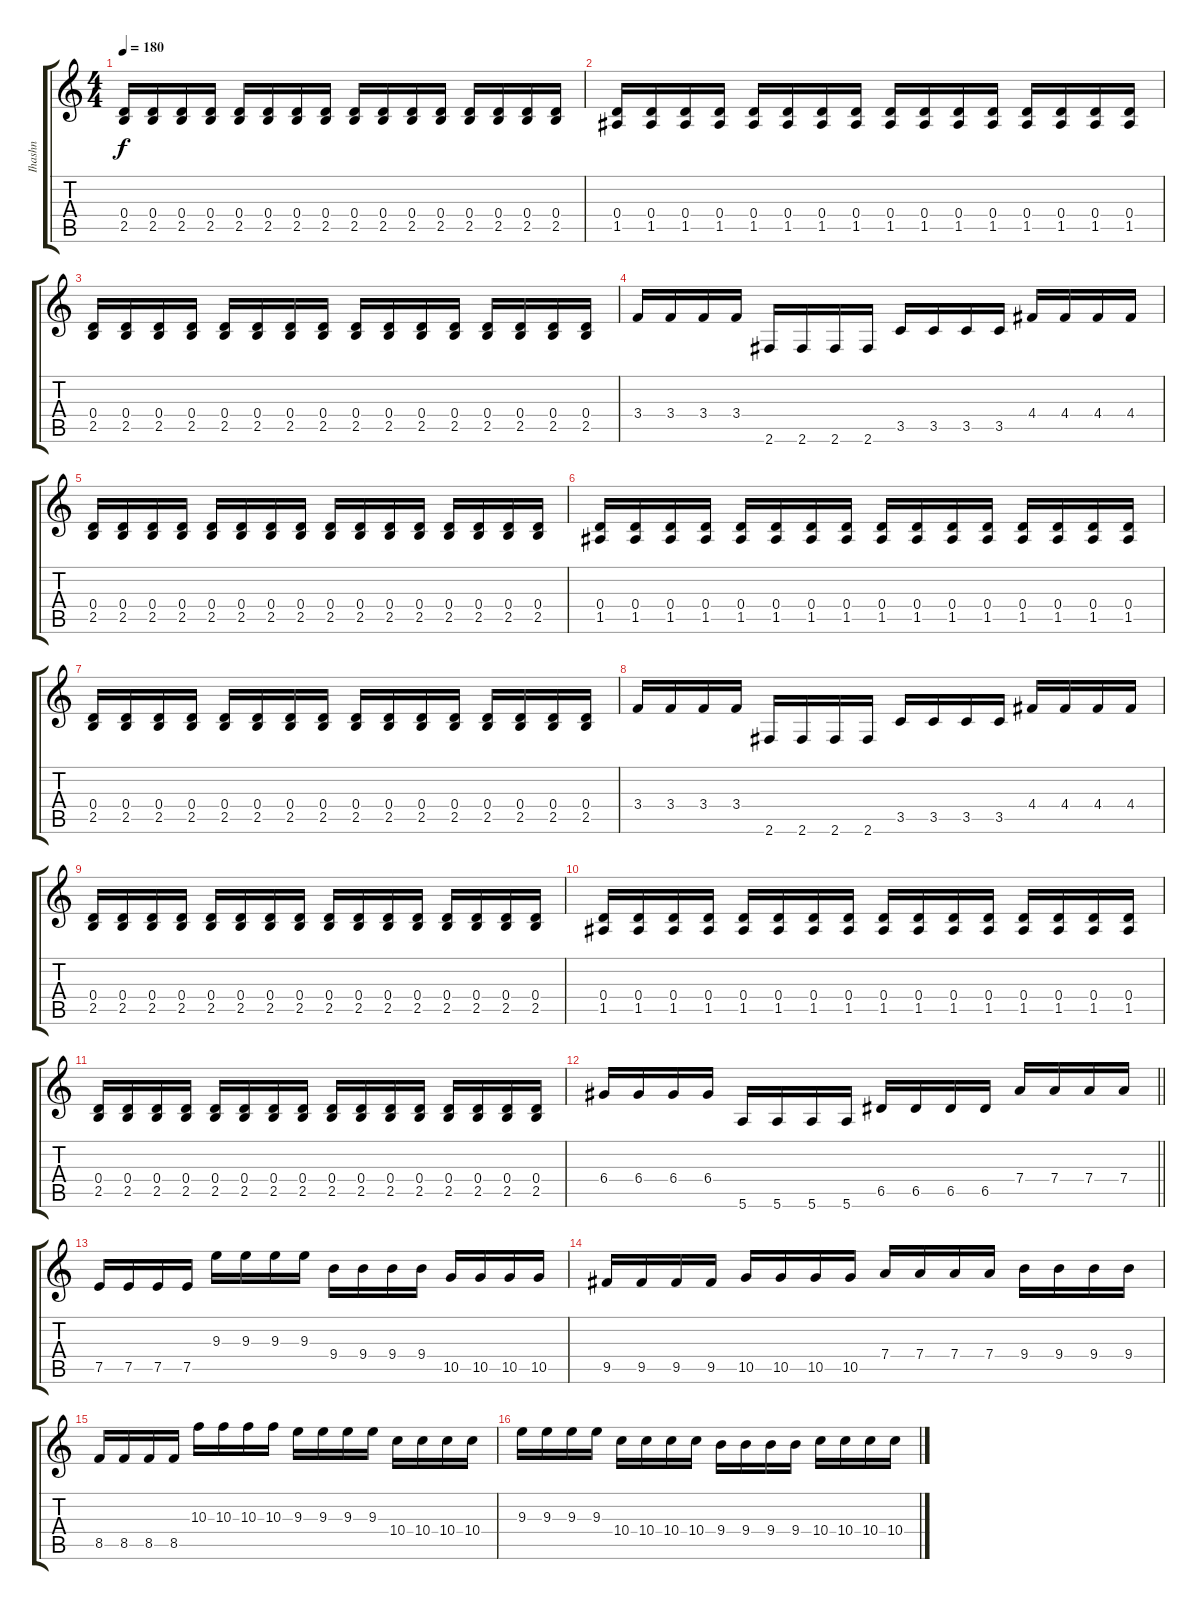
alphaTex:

\track ("Ihashn" "Ihashn") {instrument overdrivenguitar}
\staff {score tabs}
\tuning (E4 B3 G3 D3 A2 E2) {hide}
\ts (4 4)
\tempo 180
\clef g2
\ks c
(0.4 2.5).16{dy f} (0.4 2.5).16 (0.4 2.5).16 (0.4 2.5).16 (0.4 2.5).16 (0.4 2.5).16 (0.4 2.5).16 (0.4 2.5).16 (0.4 2.5).16 (0.4 2.5).16 (0.4 2.5).16 (0.4 2.5).16 (0.4 2.5).16 (0.4 2.5).16 (0.4 2.5).16 (0.4 2.5).16 |
(0.4 1.5).16 (0.4 1.5).16 (0.4 1.5).16 (0.4 1.5).16 (0.4 1.5).16 (0.4 1.5).16 (0.4 1.5).16 (0.4 1.5).16 (0.4 1.5).16 (0.4 1.5).16 (0.4 1.5).16 (0.4 1.5).16 (0.4 1.5).16 (0.4 1.5).16 (0.4 1.5).16 (0.4 1.5).16 |
(0.4 2.5).16 (0.4 2.5).16 (0.4 2.5).16 (0.4 2.5).16 (0.4 2.5).16 (0.4 2.5).16 (0.4 2.5).16 (0.4 2.5).16 (0.4 2.5).16 (0.4 2.5).16 (0.4 2.5).16 (0.4 2.5).16 (0.4 2.5).16 (0.4 2.5).16 (0.4 2.5).16 (0.4 2.5).16 |
3.4.16 3.4.16 3.4.16 3.4.16 2.6.16 2.6.16 2.6.16 2.6.16 3.5.16 3.5.16 3.5.16 3.5.16 4.4.16 4.4.16 4.4.16 4.4.16 |
(0.4 2.5).16 (0.4 2.5).16 (0.4 2.5).16 (0.4 2.5).16 (0.4 2.5).16 (0.4 2.5).16 (0.4 2.5).16 (0.4 2.5).16 (0.4 2.5).16 (0.4 2.5).16 (0.4 2.5).16 (0.4 2.5).16 (0.4 2.5).16 (0.4 2.5).16 (0.4 2.5).16 (0.4 2.5).16 |
(0.4 1.5).16 (0.4 1.5).16 (0.4 1.5).16 (0.4 1.5).16 (0.4 1.5).16 (0.4 1.5).16 (0.4 1.5).16 (0.4 1.5).16 (0.4 1.5).16 (0.4 1.5).16 (0.4 1.5).16 (0.4 1.5).16 (0.4 1.5).16 (0.4 1.5).16 (0.4 1.5).16 (0.4 1.5).16 |
(0.4 2.5).16 (0.4 2.5).16 (0.4 2.5).16 (0.4 2.5).16 (0.4 2.5).16 (0.4 2.5).16 (0.4 2.5).16 (0.4 2.5).16 (0.4 2.5).16 (0.4 2.5).16 (0.4 2.5).16 (0.4 2.5).16 (0.4 2.5).16 (0.4 2.5).16 (0.4 2.5).16 (0.4 2.5).16 |
3.4.16 3.4.16 3.4.16 3.4.16 2.6.16 2.6.16 2.6.16 2.6.16 3.5.16 3.5.16 3.5.16 3.5.16 4.4.16 4.4.16 4.4.16 4.4.16 |
(0.4 2.5).16 (0.4 2.5).16 (0.4 2.5).16 (0.4 2.5).16 (0.4 2.5).16 (0.4 2.5).16 (0.4 2.5).16 (0.4 2.5).16 (0.4 2.5).16 (0.4 2.5).16 (0.4 2.5).16 (0.4 2.5).16 (0.4 2.5).16 (0.4 2.5).16 (0.4 2.5).16 (0.4 2.5).16 |
(0.4 1.5).16 (0.4 1.5).16 (0.4 1.5).16 (0.4 1.5).16 (0.4 1.5).16 (0.4 1.5).16 (0.4 1.5).16 (0.4 1.5).16 (0.4 1.5).16 (0.4 1.5).16 (0.4 1.5).16 (0.4 1.5).16 (0.4 1.5).16 (0.4 1.5).16 (0.4 1.5).16 (0.4 1.5).16 |
(0.4 2.5).16 (0.4 2.5).16 (0.4 2.5).16 (0.4 2.5).16 (0.4 2.5).16 (0.4 2.5).16 (0.4 2.5).16 (0.4 2.5).16 (0.4 2.5).16 (0.4 2.5).16 (0.4 2.5).16 (0.4 2.5).16 (0.4 2.5).16 (0.4 2.5).16 (0.4 2.5).16 (0.4 2.5).16 |
\barLineRight lightlight
6.4.16 6.4.16 6.4.16 6.4.16 5.6.16 5.6.16 5.6.16 5.6.16 6.5.16 6.5.16 6.5.16 6.5.16 7.4.16 7.4.16 7.4.16 7.4.16 |
7.5.16 7.5.16 7.5.16 7.5.16 9.3.16 9.3.16 9.3.16 9.3.16 9.4.16 9.4.16 9.4.16 9.4.16 10.5.16 10.5.16 10.5.16 10.5.16 |
9.5.16 9.5.16 9.5.16 9.5.16 10.5.16 10.5.16 10.5.16 10.5.16 7.4.16 7.4.16 7.4.16 7.4.16 9.4.16 9.4.16 9.4.16 9.4.16 |
8.5.16 8.5.16 8.5.16 8.5.16 10.3.16 10.3.16 10.3.16 10.3.16 9.3.16 9.3.16 9.3.16 9.3.16 10.4.16 10.4.16 10.4.16 10.4.16 |
9.3.16 9.3.16 9.3.16 9.3.16 10.4.16 10.4.16 10.4.16 10.4.16 9.4.16 9.4.16 9.4.16 9.4.16 10.4.16 10.4.16 10.4.16 10.4.16
